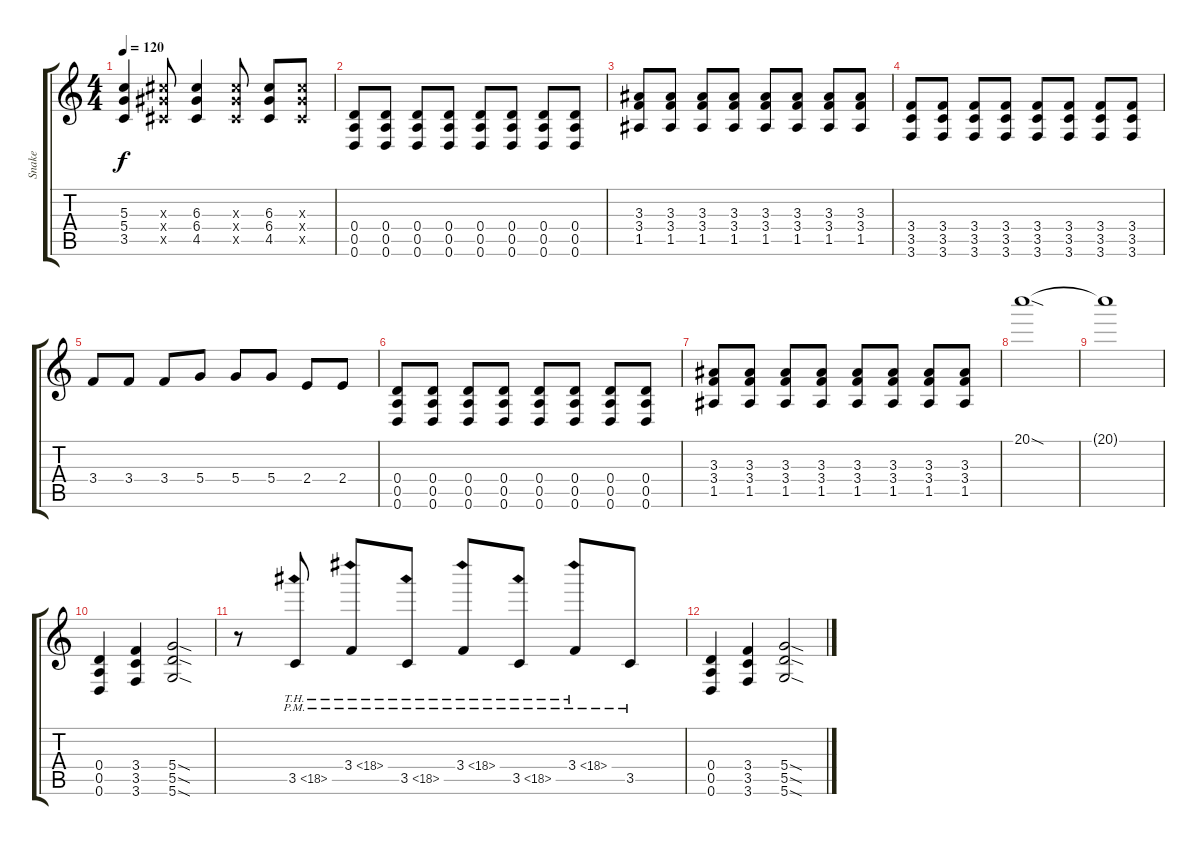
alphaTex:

\track ("Snake" "Snake") {instrument distortionguitar}
\staff {score tabs}
\tuning (E4 B3 G3 D3 A2 D2) {hide}
\ts (4 4)
\tempo 120
\clef g2
\ks c
(5.3 5.4 3.5).4{dy f} (6.3{x} 6.4{x} 4.5{x}).8 (6.3 6.4 4.5).4 (6.3{x} 6.4{x} 4.5{x}).8 (6.3 6.4 4.5).8 (6.3{x} 6.4{x} 4.5{x}).8 |
(0.4 0.5 0.6).8 (0.4 0.5 0.6).8 (0.4 0.5 0.6).8 (0.4 0.5 0.6).8 (0.4 0.5 0.6).8 (0.4 0.5 0.6).8 (0.4 0.5 0.6).8 (0.4 0.5 0.6).8 |
(3.3 3.4 1.5).8 (3.3 3.4 1.5).8 (3.3 3.4 1.5).8 (3.3 3.4 1.5).8 (3.3 3.4 1.5).8 (3.3 3.4 1.5).8 (3.3 3.4 1.5).8 (3.3 3.4 1.5).8 |
(3.4 3.5 3.6).8 (3.4 3.5 3.6).8 (3.4 3.5 3.6).8 (3.4 3.5 3.6).8 (3.4 3.5 3.6).8 (3.4 3.5 3.6).8 (3.4 3.5 3.6).8 (3.4 3.5 3.6).8 |
3.4.8 3.4.8 3.4.8 5.4.8 5.4.8 5.4.8 2.4.8 2.4.8 |
(0.4 0.5 0.6).8 (0.4 0.5 0.6).8 (0.4 0.5 0.6).8 (0.4 0.5 0.6).8 (0.4 0.5 0.6).8 (0.4 0.5 0.6).8 (0.4 0.5 0.6).8 (0.4 0.5 0.6).8 |
(3.3 3.4 1.5).8 (3.3 3.4 1.5).8 (3.3 3.4 1.5).8 (3.3 3.4 1.5).8 (3.3 3.4 1.5).8 (3.3 3.4 1.5).8 (3.3 3.4 1.5).8 (3.3 3.4 1.5).8 |
20.1{sod}.1 |
20.1{t}.1 |
(0.4 0.5 0.6).4{instrument distortionguitar} (3.4 3.5 3.6).4 (5.4{sod} 5.5{sod} 5.6{sod}).2 |
r.8 3.5{th 15 pm}.8 3.4{th 15 pm}.8 3.5{th 15 pm}.8 3.4{th 15 pm}.8 3.5{th 15 pm}.8 3.4{th 15 pm}.8 3.5{pm}.8 |
(0.4 0.5 0.6).4{instrument distortionguitar} (3.4 3.5 3.6).4 (5.4{sod} 5.5{sod} 5.6{sod}).2
